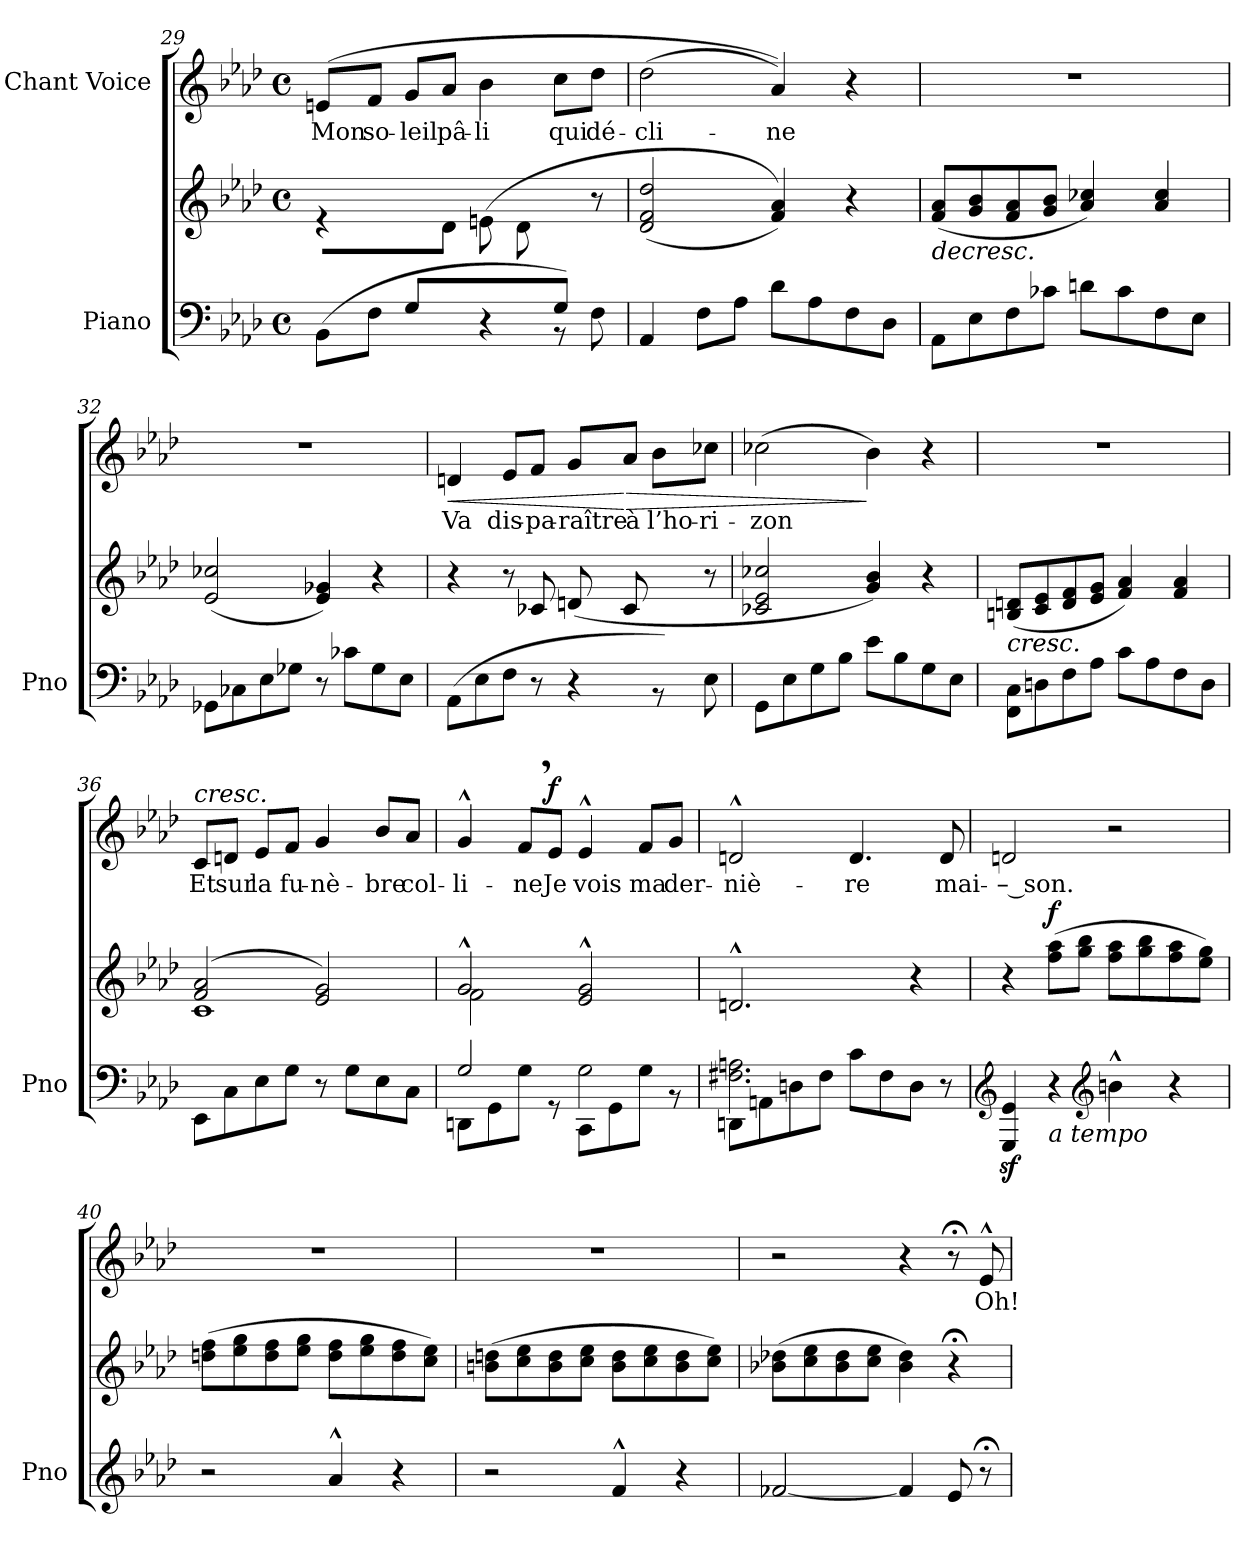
**kern	**kern	**dynam	**kern	**text	**dynam
*part2	*part2	*part2	*part1	*part1	*part1
*staff3	*staff2	*staff2/3	*staff1	*staff1	*staff1
*I"Piano	*	*	*I"Chant Voice	*	*
*I'Pno	*	*	*	*	*
!!LO:PB:g=z
*clefF4	*clefG2	*	*clefG2	*	*
*k[b-e-a-d-]	*k[b-e-a-d-]	*	*k[b-e-a-d-]	*	*
*M4/4	*M4/4	*	*M4/4	*	*
*met(c)	*met(c)	*	*met(c)	*	*
=29	=29	=29	=29	=29	=29
*^	*	*	*	*	*
!	!	!	!	!	!LO:LY:b	!
4ryy	(8BB-\L	4r	.	(8en/L	Mon	.
!	!	!	!	!	!LO:LY:b	!
.	8F\J	.	.	8f/J	so-	.
!	!	!	!	!	!LO:LY:b	!
8G/L	4ryy	8ryy	.	8g/L	-leil	.
!	!	!	!	!	!LO:LY:b	!
4.ryy	.	(8d-\J	.	8a-/J	pâ-	.
!	!	!	!	!	!LO:LY:b	!
.	4r	(8en\L	.	4b-\	-li	.
.	.	8d-\	.	.	.	.
!	!	!	!	!	!LO:LY:b	!
8G/J)	8r	8ryy	.	8cc\L	qui	.
!	!	!	!	!	!LO:LY:b	!
8ryy	8F\	8r	.	8dd-\J	dé-	.
=30	=30	=30	=30	=30	=30	=30
!	!	!	!	!	!LO:LY:b	!
*v	*v	*	*	*	*	*
4AA-/	(>2d-/ 2f/ 2dd-/	.	(2dd-\	-cli-	.
8F\L	.	.	.	.	.
8A-\J	.	.	.	.	.
!	!	!	!	!LO:LY:b	!
8d-\L	4f/ 4a-/))	.	4a-/))	-ne	.
8A-\	.	.	.	.	.
8F\	4r	.	4r	.	.
8D-\J	.	.	.	.	.
=31	=31	=31	=31	=31	=31
!	!	!LO:HP:b	!	!	!
8AA-\L	(8f/ 8a-/L	>	1r	.	.
8E-\	8g/ 8b-/	.	.	.	.
8F\	8f/ 8a-/	.	.	.	.
8c-X\J	8g/ 8b-/J	.	.	.	.
8dn\L	4a-/ 4cc-X/)	.	.	.	.
8c-\	.	.	.	.	.
8F\	4a-/ 4cc-/	.	.	.	.
8E-\J	.	.	.	.	.
!!LO:LB:g=z
=32	=32	=32	=32	=32	=32
8GG-X\L	(>2e-/ 2cc-X/	.	1r	.	.
8C-X\	.	.	.	.	.
8E-\	.	.	.	.	.
8G-X\J	.	.	.	.	.
8r	4e-/ 4g-X/)	.	.	.	.
8c-X\L	.	.	.	.	.
8G-\	4r	.	.	.	.
8E-\J	.	.	.	.	.
!!LO:LB:g=z
=33	=33	=33	=33	=33	=33
*^	*	*	*	*	*
!	!	!	!	!	!LO:LY:b	!LO:HP:b
2.ryy	(>8AA-\L	4r	.	4dn/	Va	<
.	8E-\	.	.	.	.	.
!	!	!	!	!	!LO:LY:b	!
.	8F\J	8r	.	8e-/L	dis-	.
!	!	!	!	!	!LO:LY:b	!
.	8r	(8c-X/	.	8f/J	-pa-	.
!	!	!	!	!	!LO:LY:b	!
.	4r	(<8dn/L	.	8g/L	-raître	.
!	!	!	!	!	!LO:LY:b	!LO:HP:n=1:b
.	.	8c-/	.	8a-/J	à	[ >
!	!	!	!	!	!LO:LY:b	!
8F/J)	8r	8ryy	.	8b-\L	l’ho-	.
!	!	!	!	!	!LO:LY:b	!
8ryy	8E-\	8r	.	8cc-X\J	-ri-	.
=34	=34	=34	=34	=34	=34	=34
!	!	!	!	!	!LO:LY:b	!
*v	*v	*	*	*	*	*
8GG\L	2c-X/ 2e-/ 2cc-X/	.	(>2cc-X\	-zon	.
8E-\	.	.	.	.	.
8G\	.	.	.	.	.
8B-\J	.	.	.	.	.
8e-\L	4g/ 4b-/)	.	4b-\)	.	]
8B-\	.	.	.	.	.
8G\	4r	.	4r	.	.
8E-\J	.	.	.	.	.
=35	=35	=35	=35	=35	=35
!	!LO:TX:b:i:t=cresc.	!	!	!	!
8FF\ 8C\L	(8Bn/ 8dn/L	.	1r	.	.
8Dn\	8c/ 8e-/	.	.	.	.
8F\	8d/ 8f/	.	.	.	.
8A-\J	8e-/ 8g/J	.	.	.	.
8c\L	4f/ 4a-/)	.	.	.	.
8A-\	.	.	.	.	.
8F\	4f/ 4a-/	.	.	.	.
8D\J	.	.	.	.	.
!!LO:LB:g=z
=36	=36	=36	=36	=36	=36
*	*^	*	*	*	*
!	!	!	!	!LO:TX:a:i:t=cresc.	!	!
!	!	!	!	!	!LO:LY:b	!
8EE-\L	(2f/ 2a-/	1c	.	8c/L	Et	.
!	!	!	!	!	!LO:LY:b	!
8C\	.	.	.	8dn/J	sur	.
!	!	!	!	!	!LO:LY:b	!
8E-\	.	.	.	8e-/L	la	.
!	!	!	!	!	!LO:LY:b	!
8G\J	.	.	.	8f/J	fu-	.
!	!	!	!	!	!LO:LY:b	!
8r	2e-/ 2g/)	.	.	4g/	-nè-	.
8G\L	.	.	.	.	.	.
!	!	!	!	!	!LO:LY:b	!
8E-\	.	.	.	8b-/L	-bre	.
!	!	!	!	!	!LO:LY:b	!
8C\J	.	.	.	8a-/J	col-	.
=37	=37	=37	=37	=37	=37	=37
*^	*	*^	*	*	*	*
*	*^	*	*	*	*	*	*	*
!	!	!	!	!	!	!	!	!LO:LY:b	!
2ryy	2G/	8DDn\L	2g^^/	2f\	2ryy	.	4g^^/	-li-	.
.	.	8GG\	.	.	.	.	.	.	.
!	!	!	!	!	!	!	!	!LO:LY:b	!
.	.	8G\J	.	.	.	.	8f,/L	-ne	.
!	!	!	!	!	!	!	!	!LO:LY:b	!LO:DY:a
.	.	8r	.	.	.	.	8e-/J	Je	f
!	!	!	!	!	!	!	!	!LO:LY:b	!
2G\	2ryy	8CC\L	2e-/^^ 2g/^^	2ryy	2ryy	.	4e-^^/	vois	.
.	.	8GG\	.	.	.	.	.	.	.
!	!	!	!	!	!	!	!	!LO:LY:b	!
.	.	8G\J	.	.	.	.	8f/L	ma	.
!	!	!	!	!	!	!	!	!LO:LY:b	!
.	.	8r	.	.	.	.	8g/J	der-	.
*	*	*	*	*v	*v	*	*	*	*
=38	=38	=38	=38	=38	=38	=38	=38	=38
!	!	!	!	!	!	!	!LO:LY:b	!
*	*v	*v	*	*	*	*	*	*
2.F#X\ 2.An\	8DDn\L	2.dn^^/	2.ryy	.	2dn^^/	-niè-	.
.	8AAn\	.	.	.	.	.	.
.	8Dn\	.	.	.	.	.	.
.	8F#\J	.	.	.	.	.	.
!	!	!	!	!	!	!LO:LY:b	!
.	8c\L	.	.	.	4.d/	-re	.
.	8F#\	.	.	.	.	.	.
4ryy	8D\J	4r	4ryy	.	.	.	.
!	!	!	!	!	!	!LO:LY:b	!
.	8r	.	.	.	8d/	mai-	.
*	*	*v	*v	*	*	*	*
!!LO:LB:g=z
=39	=39	=39	=39	=39	=39	=39
!	!	!	!	!	!LO:LY:b	!
*v	*v	*	*	*	*	*
4GGG/z> 4GG/z>	4r	.	2dn/	-– son.	.
!LO:TX:b:i:t=a tempo	!	!	!	!	!
!	!	!LO:DY:a	!	!	!
4r	(8ff\ 8aa-\L	f	.	.	.
.	8gg\ 8bb-\J	.	.	.	.
*clefG2	*	*	*	*	*
4bn^^\	8ff\ 8aa-\L	.	2r	.	.
.	8gg\ 8bb-\	.	.	.	.
4r	8ff\ 8aa-\	.	.	.	.
.	8ee-\ 8gg\J)	.	.	.	.
=40	=40	=40	=40	=40	=40
2r	(8ddn\ 8ff\L	.	1r	.	.
.	8ee-\ 8gg\	.	.	.	.
.	8dd\ 8ff\	.	.	.	.
.	8ee-\ 8gg\J	.	.	.	.
4a-^^/	8dd\ 8ff\L	.	.	.	.
.	8ee-\ 8gg\	.	.	.	.
4r	8dd\ 8ff\	.	.	.	.
.	8cc\ 8ee-\J)	.	.	.	.
=41	=41	=41	=41	=41	=41
2r	(8bn\ 8ddn\L	.	1r	.	.
.	8cc\ 8ee-\	.	.	.	.
.	8b\ 8dd\	.	.	.	.
.	8cc\ 8ee-\J	.	.	.	.
4f^^/	8b\ 8dd\L	.	.	.	.
.	8cc\ 8ee-\	.	.	.	.
4r	8b\ 8dd\	.	.	.	.
.	8cc\ 8ee-\J)	.	.	.	.
!!LO:PB:g=z
=42	=42	=42	=42	=42	=42
[2f-X/	(8b-X\ 8dd-X\L	.	2r	.	.
.	8cc\ 8ee-\	.	.	.	.
.	8b-\ 8dd-\	.	.	.	.
.	8cc\ 8ee-\J	.	.	.	.
4f-/]	4b-\ 4dd-\)	]	4r	.	.
8e-/	4r;<	.	8r;<	.	.
!	!	!	!	!LO:LY:b	!
8r;<	.	.	8e-^^/	Oh!	.
=	=	=	=	=	=
*-	*-	*-	*-	*-	*-
